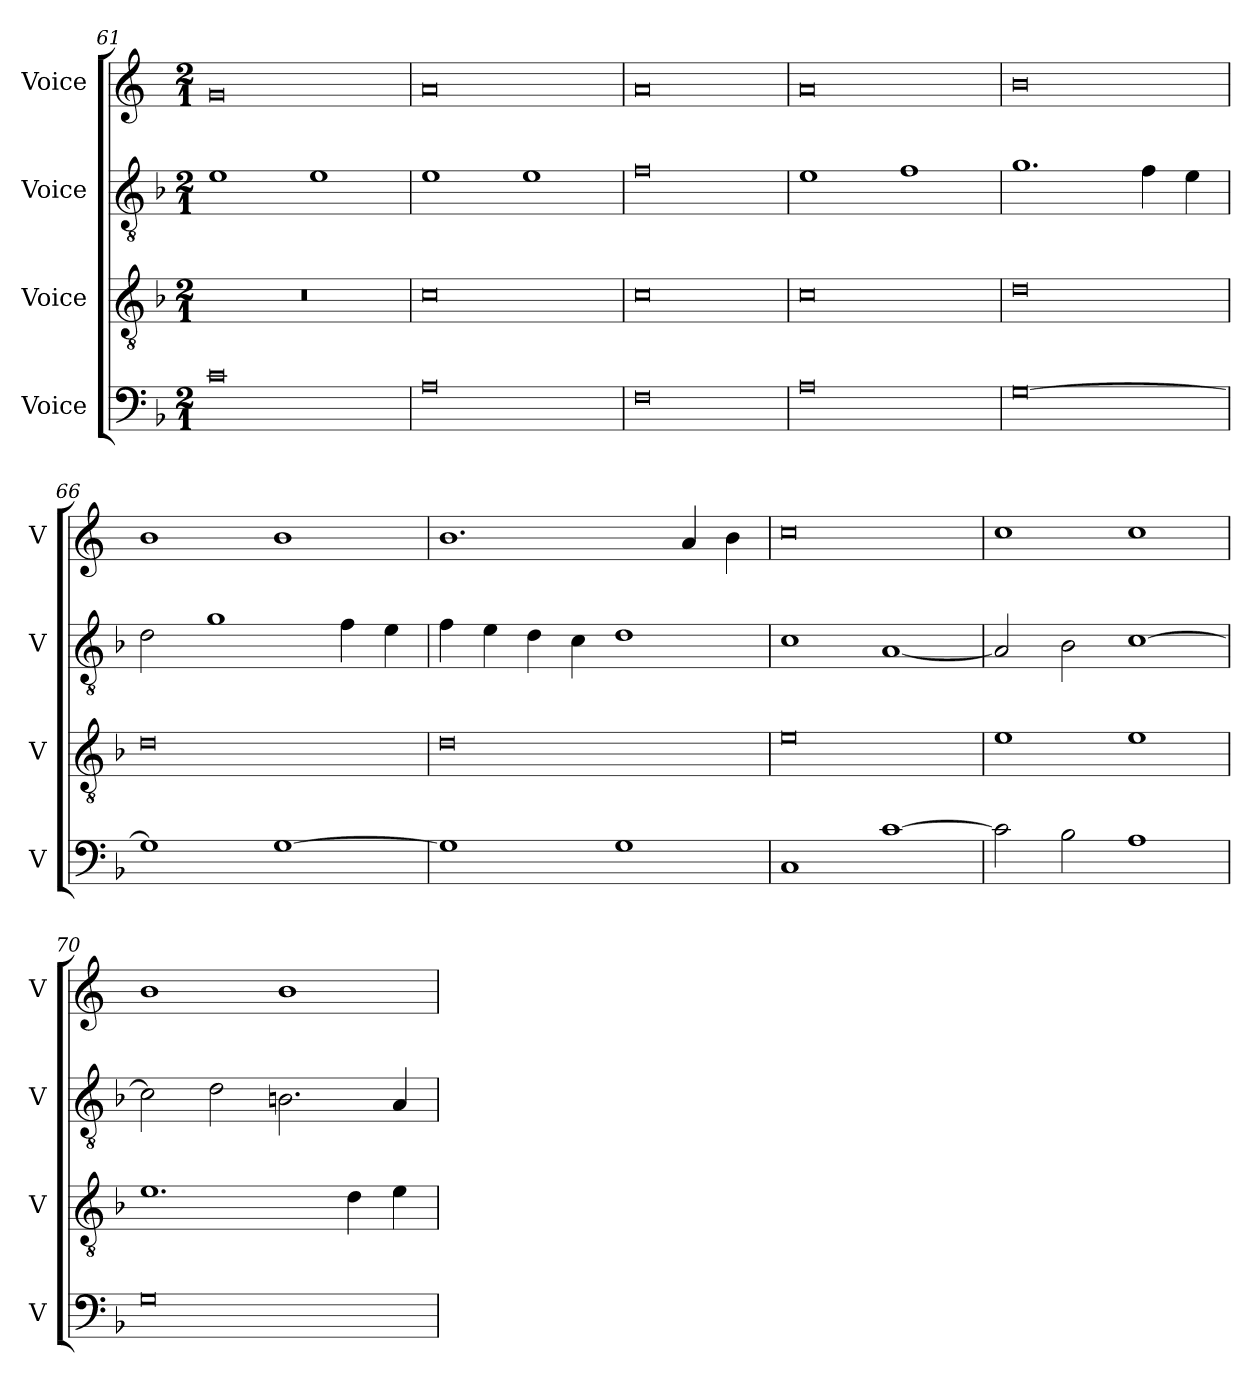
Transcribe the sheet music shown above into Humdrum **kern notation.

**kern	**kern	**kern	**kern
*part4	*part3	*part2	*part1
*staff4	*staff3	*staff2	*staff1
*I"Voice	*I"Voice	*I"Voice	*I"Voice
*I'V	*I'V	*I'V	*I'V
*clefF4	*clefGv2	*clefGv2	*clefG2
*k[b-]	*k[b-]	*k[b-]	*k[]
*M2/1	*M2/1	*M2/1	*M2/1
=61	=61	=61	=61
0c	0r	1e	0g
.	.	1e	.
=62	=62	=62	=62
0A	0c	1e	0a
.	.	1e	.
=63	=63	=63	=63
0F	0c	0f	0a
=64	=64	=64	=64
0A	0c	1e	0a
.	.	1f	.
!!LO:PB:g=z
=65	=65	=65	=65
[0G	0d	1.g	0b
.	.	4f\	.
.	.	4e\	.
=66	=66	=66	=66
1G]	0d	2d\	1b
.	.	1g	.
[1G	.	.	1b
.	.	4f\	.
.	.	4e\	.
=67	=67	=67	=67
1G]	0d	4f\	1.b
.	.	4e\	.
.	.	4d\	.
.	.	4c\	.
1G	.	1d	.
.	.	.	4a/
.	.	.	4b\
=68	=68	=68	=68
1C	0e	1c	0cc
[1c	.	[1A	.
!!LO:LB:g=z
=69	=69	=69	=69
2c\]	1e	2A/]	1cc
2B-\	.	2B-\	.
1A	1e	[1c	1cc
=70	=70	=70	=70
0G	1.e	2c\]	1b
.	.	2d\	.
.	.	2.Bn\	1b
.	4d\	.	.
.	4e\	4A/	.
=	=	=	=
*-	*-	*-	*-
